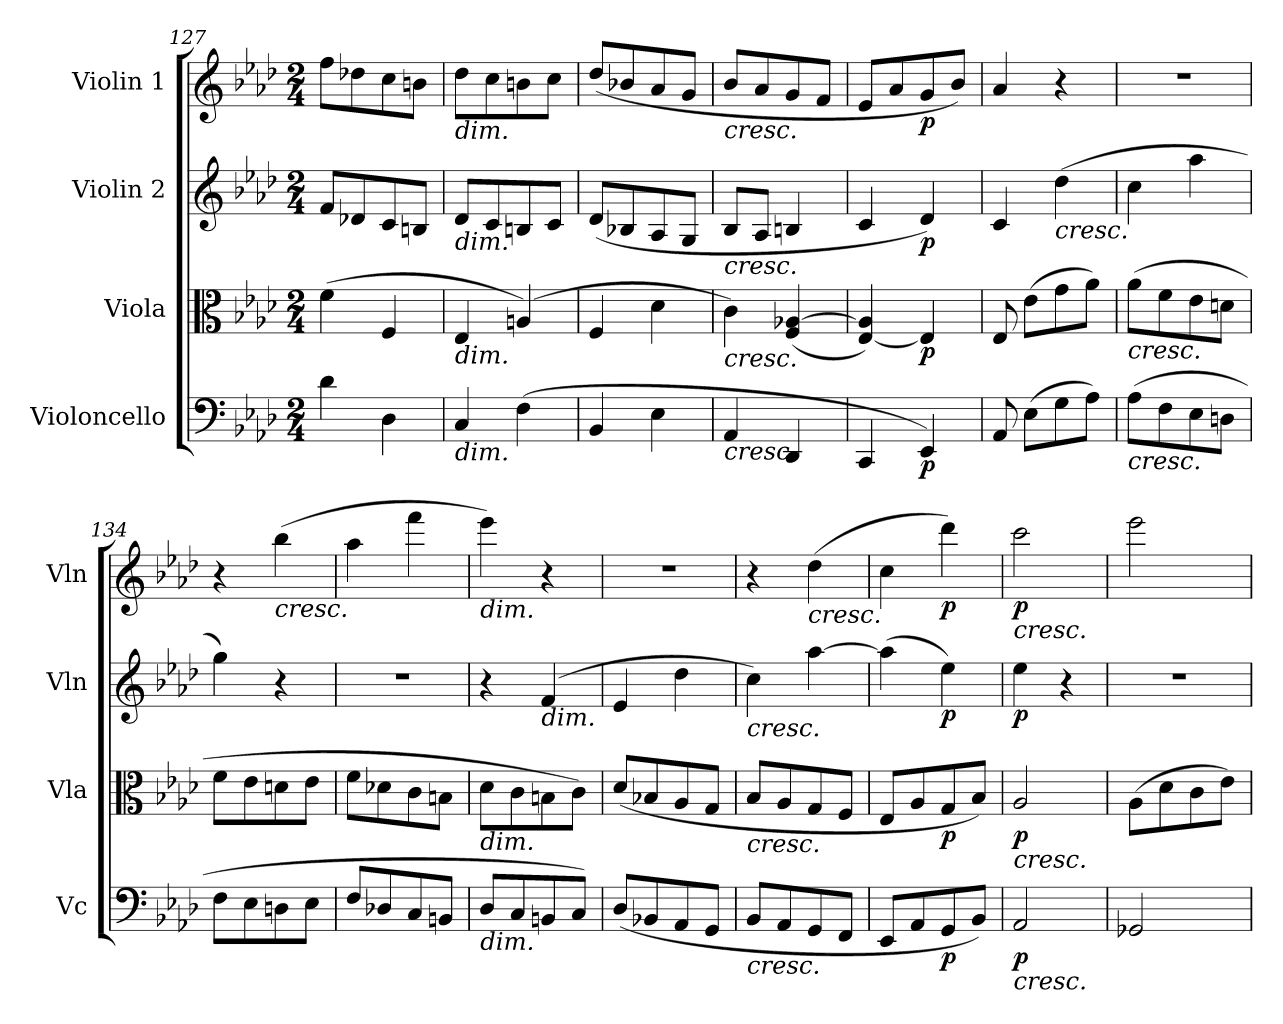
**kern	**dynam	**kern	**dynam	**kern	**dynam	**kern	**dynam
*part4	*part4	*part3	*part3	*part2	*part2	*part1	*part1
*staff4	*staff4	*staff3	*staff3	*staff2	*staff2	*staff1	*staff1
*I"Violoncello	*	*I"Viola	*	*I"Violin 2	*	*I"Violin 1	*
*I'Vc	*	*I'Vla	*	*I'Vln	*	*I'Vln	*
*clefF4	*	*clefC3	*	*clefG2	*	*clefG2	*
*k[b-e-a-d-]	*	*k[b-e-a-d-]	*	*k[b-e-a-d-]	*	*k[b-e-a-d-]	*
*M2/4	*	*M2/4	*	*M2/4	*	*M2/4	*
=127	=127	=127	=127	=127	=127	=127	=127
4d-\	.	(4f\	.	8f/L	.	8ff\L	.
.	.	.	.	8d-X/	.	8dd-X\	.
4D-\	.	4F/	.	8c/	.	8cc\	.
.	.	.	.	8Bn/J	.	8bn\J	.
=128	=128	=128	=128	=128	=128	=128	=128
!	!	!	!	!	!	!LO:TX:b:i:t=dim.	!
!	!	!	!	!LO:TX:b:i:t=dim.	!	!	!
!	!	!LO:TX:b:i:t=dim.	!	!	!	!	!
!LO:TX:b:i:t=dim.	!	!	!	!	!	!	!
4C/	.	4E-/	.	8d-/L	.	8dd-\L	.
.	.	.	.	8c/	.	8cc\	.
(4F\	.	(4An/)	.	8Bn/	.	8bn\	.
.	.	.	.	8c/J	.	8cc\J	.
=129	=129	=129	=129	=129	=129	=129	=129
4BB-/	.	4F/	.	(8d-/L	.	(8dd-/L	.
.	.	.	.	8B-X/	.	8b-X/	.
4E-\	.	4d-\	.	8A-/	.	8a-/	.
.	.	.	.	8G/J	.	8g/J	.
!!LO:LB:g=z
=130	=130	=130	=130	=130	=130	=130	=130
!	!	!	!	!	!	!LO:TX:b:i:t=cresc.	!
!	!	!	!	!LO:TX:b:i:t=cresc.	!	!	!
!	!	!LO:TX:b:i:t=cresc.	!	!	!	!	!
!LO:TX:b:i:t=cresc.	!	!	!	!	!	!	!
4AA-/	.	4c\)	.	8B-/L	.	8b-/L	.
.	.	.	.	8A-/J	.	8a-/	.
4DD-/	.	(<4F/ [4A-X/	.	4Bn/	.	8g/	.
.	.	.	.	.	.	8f/J	.
=131	=131	=131	=131	=131	=131	=131	=131
4CC/	.	[4E-/ 4A-/])	.	4c/	.	8e-/L	.
.	.	.	.	.	.	8a-/	.
!	!LO:DY:b	!	!LO:DY:b	!	!LO:DY:b	!	!LO:DY:b
4EE-/)	p	4E-/]	p	4d-/)	p	8g/	p
.	.	.	.	.	.	8b-/J)	.
=132	=132	=132	=132	=132	=132	=132	=132
8AA-/	.	8E-/	.	4c/	.	4a-/	.
(8E-\L	.	(8e-\L	.	.	.	.	.
!	!	!	!	!LO:TX:b:i:t=cresc.	!	!	!
8G\	.	8g\	.	(4dd-\	.	4r	.
8A-\J)	.	8a-\J)	.	.	.	.	.
=133	=133	=133	=133	=133	=133	=133	=133
!	!	!LO:TX:b:i:t=cresc.	!	!	!	!	!
!LO:TX:b:i:t=cresc.	!	!	!	!	!	!	!
(8A-\L	.	(8a-\L	.	4cc\	.	2r	.
8F\	.	8f\	.	.	.	.	.
8E-\	.	8e-\	.	4aa-\	.	.	.
8Dn\J	.	8dn\J	.	.	.	.	.
=134	=134	=134	=134	=134	=134	=134	=134
8F\L	.	8f\L	.	4gg\)	.	4r	.
8E-\	.	8e-\	.	.	.	.	.
!	!	!	!	!	!	!LO:TX:b:i:t=cresc.	!
8Dn\	.	8dn\	.	4r	.	(4bb-\	.
8E-\J	.	8e-\J	.	.	.	.	.
=135	=135	=135	=135	=135	=135	=135	=135
8F/L	.	8f\L	.	2r	.	4aa-\	.
8D-X/	.	8d-X\	.	.	.	.	.
8C/	.	8c\	.	.	.	4fff\	.
8BBn/J	.	8Bn\J	.	.	.	.	.
=136	=136	=136	=136	=136	=136	=136	=136
!	!	!	!	!	!	!LO:TX:b:i:t=dim.	!
!	!	!LO:TX:b:i:t=dim.	!	!	!	!	!
!LO:TX:b:i:t=dim.	!	!	!	!	!	!	!
8D-/L	.	8d-\L	.	4r	.	4eee-\)	.
8C/	.	8c\	.	.	.	.	.
!	!	!	!	!LO:TX:b:i:t=dim.	!	!	!
8BBn/	.	8Bn\	.	(4f/	.	4r	.
8C/J)	.	8c\J)	.	.	.	.	.
=137	=137	=137	=137	=137	=137	=137	=137
(8D-/L	.	(8d-/L	.	4e-/	.	2r	.
8BB-X/	.	8B-X/	.	.	.	.	.
8AA-/	.	8A-/	.	4dd-\	.	.	.
8GG/J	.	8G/J	.	.	.	.	.
=138	=138	=138	=138	=138	=138	=138	=138
!	!	!	!	!LO:TX:b:i:t=cresc.	!	!	!
!	!	!LO:TX:b:i:t=cresc.	!	!	!	!	!
!LO:TX:b:i:t=cresc.	!	!	!	!	!	!	!
8BB-/L	.	8B-/L	.	4cc\)	.	4r	.
8AA-/	.	8A-/	.	.	.	.	.
!	!	!	!	!	!	!LO:TX:b:i:t=cresc.	!
8GG/	.	8G/	.	[4aa-\	.	(4dd-\	.
8FF/J	.	8F/J	.	.	.	.	.
!!LO:PB:g=z
=139	=139	=139	=139	=139	=139	=139	=139
8EE-/L	.	8E-/L	.	(4aa-\]	.	4cc\	.
8AA-/	.	8A-/	.	.	.	.	.
!	!LO:DY:b	!	!LO:DY:b	!	!LO:DY:b	!	!LO:DY:b
8GG/	p	8G/	p	4ee-\)	p	4ddd-\)	p
8BB-/J)	.	8B-/J)	.	.	.	.	.
=140	=140	=140	=140	=140	=140	=140	=140
!	!	!	!	!	!	!LO:TX:b:i:t=cresc.	!
!	!	!LO:TX:b:i:t=cresc.	!	!	!	!	!
!LO:TX:b:i:t=cresc.	!	!	!	!	!	!	!
!	!LO:DY:b	!	!LO:DY:b	!	!LO:DY:b	!	!LO:DY:b
2AA-/	p	2A-/	p	4ee-\	p	2ccc\	p
.	.	.	.	4r	.	.	.
=141	=141	=141	=141	=141	=141	=141	=141
2GG-X/	.	(8A-\L	.	2r	.	2eee-\	.
.	.	8d-\	.	.	.	.	.
.	.	8c\	.	.	.	.	.
.	.	8e-\J)	.	.	.	.	.
=	=	=	=	=	=	=	=
*-	*-	*-	*-	*-	*-	*-	*-
